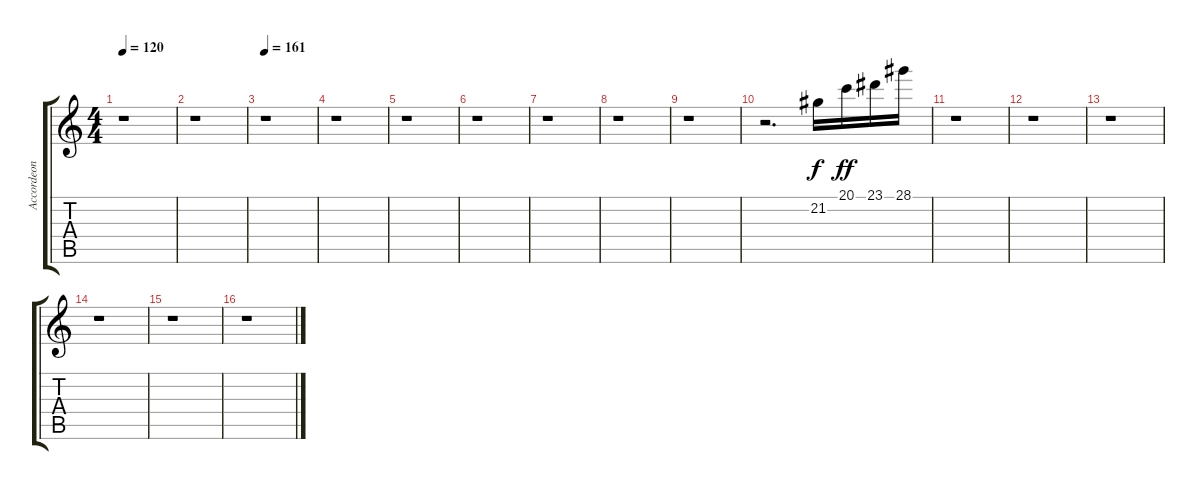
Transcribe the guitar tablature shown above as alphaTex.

\track ("Accordeon" "Accordeon") {instrument fx5brightness}
\staff {score tabs}
\tuning (E4 B3 G3 D3 A2 E2) {hide}
\ts (4 4)
\tempo 120
\clef g2
\ks c
r.1{dy f instrument fx5brightness} |
r.1 |
\tempo 161
r.1 |
r.1 |
r.1 |
r.1 |
r.1 |
r.1 |
r.1 |
r.2{d} 21.2.16{volume 16 balance 4} 20.1.16{dy ff balance 4} 23.1.16{balance 4} 28.1.16{balance 4} |
r.1 |
r.1 |
r.1 |
r.1 |
r.1 |
r.1
